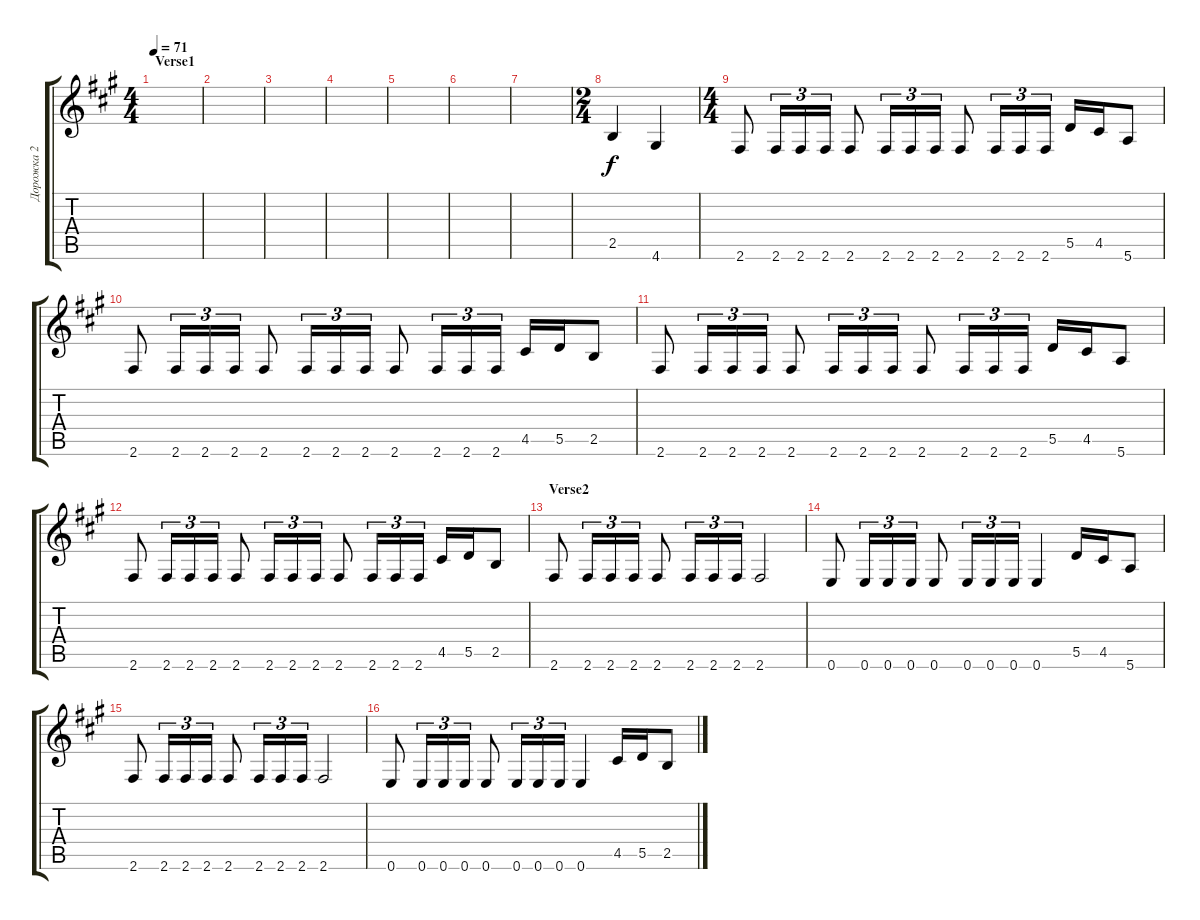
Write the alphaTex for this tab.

\track ("Дорожка 2" "Дорожка 2") {instrument distortionguitar}
\staff {score tabs}
\tuning (E4 B3 G3 D3 A2 E2) {hide}
\ts (4 4)
\section ("" "Verse1")
\tempo 71
\clef g2
\ks f#minor
|
|
|
|
|
|
|
\ts (2 4)
2.5.4 4.6.4 |
\ts (4 4)
2.6.8 2.6.16{tu (3 2)} 2.6.16{tu (3 2)} 2.6.16{tu (3 2)} 2.6.8 2.6.16{tu (3 2)} 2.6.16{tu (3 2)} 2.6.16{tu (3 2)} 2.6.8 2.6.16{tu (3 2)} 2.6.16{tu (3 2)} 2.6.16{tu (3 2)} 5.5.16 4.5.16 5.6.8 |
2.6.8 2.6.16{tu (3 2)} 2.6.16{tu (3 2)} 2.6.16{tu (3 2)} 2.6.8 2.6.16{tu (3 2)} 2.6.16{tu (3 2)} 2.6.16{tu (3 2)} 2.6.8 2.6.16{tu (3 2)} 2.6.16{tu (3 2)} 2.6.16{tu (3 2)} 4.5.16 5.5.16 2.5.8 |
2.6.8 2.6.16{tu (3 2)} 2.6.16{tu (3 2)} 2.6.16{tu (3 2)} 2.6.8 2.6.16{tu (3 2)} 2.6.16{tu (3 2)} 2.6.16{tu (3 2)} 2.6.8 2.6.16{tu (3 2)} 2.6.16{tu (3 2)} 2.6.16{tu (3 2)} 5.5.16 4.5.16 5.6.8 |
2.6.8 2.6.16{tu (3 2)} 2.6.16{tu (3 2)} 2.6.16{tu (3 2)} 2.6.8 2.6.16{tu (3 2)} 2.6.16{tu (3 2)} 2.6.16{tu (3 2)} 2.6.8 2.6.16{tu (3 2)} 2.6.16{tu (3 2)} 2.6.16{tu (3 2)} 4.5.16 5.5.16 2.5.8 |
\section ("" "Verse2")
2.6.8 2.6.16{tu (3 2)} 2.6.16{tu (3 2)} 2.6.16{tu (3 2)} 2.6.8 2.6.16{tu (3 2)} 2.6.16{tu (3 2)} 2.6.16{tu (3 2)} 2.6.2 |
0.6.8 0.6.16{tu (3 2)} 0.6.16{tu (3 2)} 0.6.16{tu (3 2)} 0.6.8 0.6.16{tu (3 2)} 0.6.16{tu (3 2)} 0.6.16{tu (3 2)} 0.6.4 5.5.16 4.5.16 5.6.8 |
2.6.8 2.6.16{tu (3 2)} 2.6.16{tu (3 2)} 2.6.16{tu (3 2)} 2.6.8 2.6.16{tu (3 2)} 2.6.16{tu (3 2)} 2.6.16{tu (3 2)} 2.6.2 |
0.6.8 0.6.16{tu (3 2)} 0.6.16{tu (3 2)} 0.6.16{tu (3 2)} 0.6.8 0.6.16{tu (3 2)} 0.6.16{tu (3 2)} 0.6.16{tu (3 2)} 0.6.4 4.5.16 5.5.16 2.5.8
